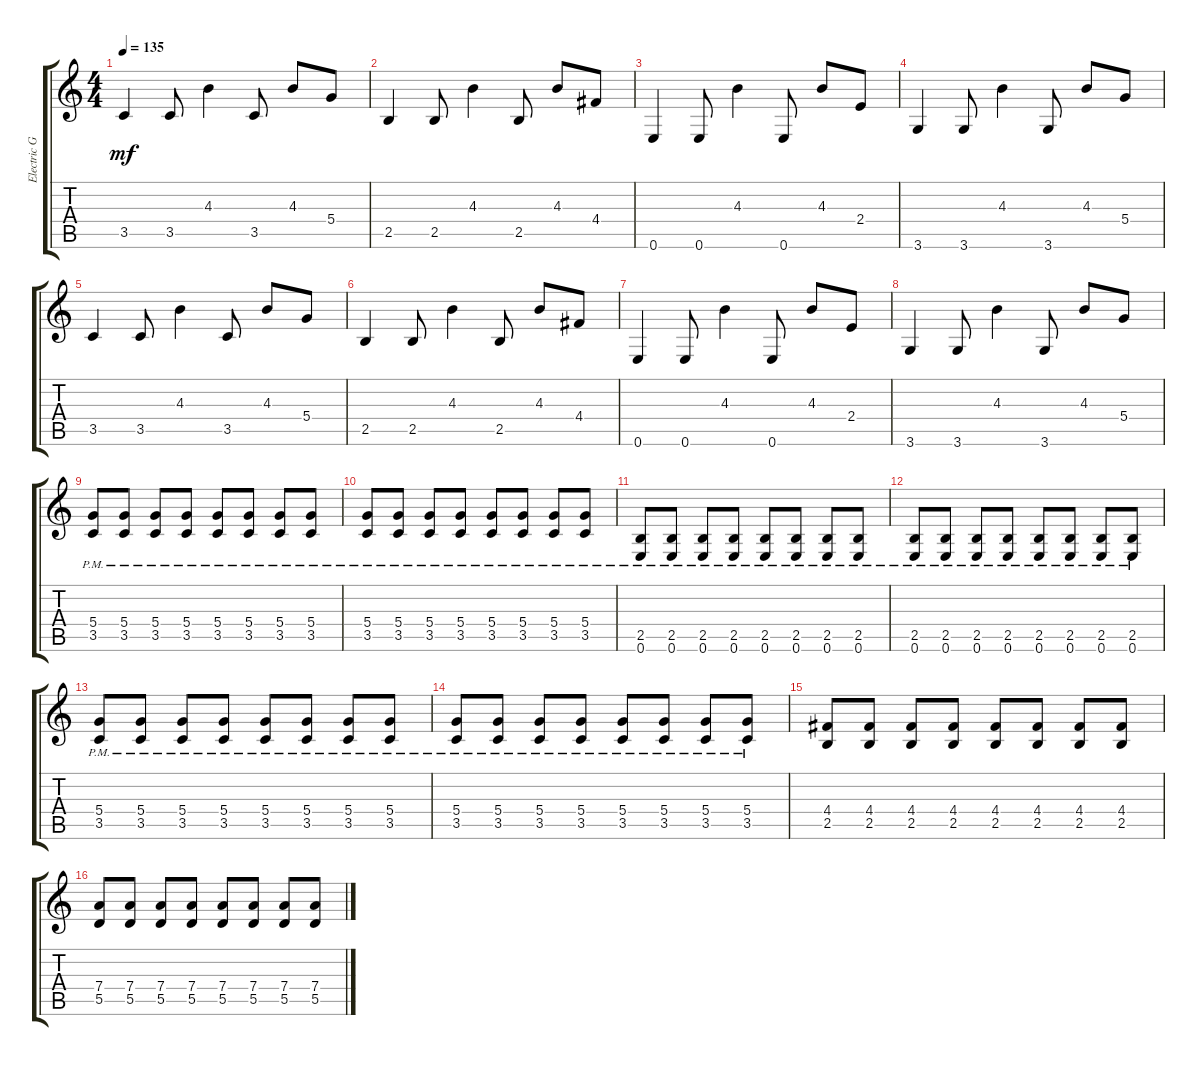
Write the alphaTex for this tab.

\track ("Electric Guitar" "Electric G") {instrument overdrivenguitar}
\staff {score tabs}
\tuning (E4 B3 G3 D3 A2 E2) {hide}
\ts (4 4)
\tempo 135
\clef g2
\ks c
3.5.4{dy mf} 3.5.8 4.3.4 3.5.8 4.3.8 5.4.8 |
2.5.4 2.5.8 4.3.4 2.5.8 4.3.8 4.4.8 |
0.6.4 0.6.8 4.3.4 0.6.8 4.3.8 2.4.8 |
3.6.4 3.6.8 4.3.4 3.6.8 4.3.8 5.4.8 |
3.5.4 3.5.8 4.3.4 3.5.8 4.3.8 5.4.8 |
2.5.4 2.5.8 4.3.4 2.5.8 4.3.8 4.4.8 |
0.6.4 0.6.8 4.3.4 0.6.8 4.3.8 2.4.8 |
3.6.4 3.6.8 4.3.4 3.6.8 4.3.8 5.4.8 |
(5.4{pm} 3.5{pm}).8 (5.4{pm} 3.5{pm}).8 (5.4{pm} 3.5{pm}).8 (5.4{pm} 3.5{pm}).8 (5.4{pm} 3.5{pm}).8 (5.4{pm} 3.5{pm}).8 (5.4{pm} 3.5{pm}).8 (5.4{pm} 3.5{pm}).8 |
(5.4{pm} 3.5{pm}).8 (5.4{pm} 3.5{pm}).8 (5.4{pm} 3.5{pm}).8 (5.4{pm} 3.5{pm}).8 (5.4{pm} 3.5{pm}).8 (5.4{pm} 3.5{pm}).8 (5.4{pm} 3.5{pm}).8 (5.4{pm} 3.5{pm}).8 |
(2.5{pm} 0.6{pm}).8 (2.5{pm} 0.6{pm}).8 (2.5{pm} 0.6{pm}).8 (2.5{pm} 0.6{pm}).8 (2.5{pm} 0.6{pm}).8 (2.5{pm} 0.6{pm}).8 (2.5{pm} 0.6{pm}).8 (2.5{pm} 0.6{pm}).8 |
(2.5{pm} 0.6{pm}).8 (2.5{pm} 0.6{pm}).8 (2.5{pm} 0.6{pm}).8 (2.5{pm} 0.6{pm}).8 (2.5{pm} 0.6{pm}).8 (2.5{pm} 0.6{pm}).8 (2.5{pm} 0.6{pm}).8 (2.5{pm} 0.6{pm}).8 |
(5.4{pm} 3.5{pm}).8 (5.4{pm} 3.5{pm}).8 (5.4{pm} 3.5{pm}).8 (5.4{pm} 3.5{pm}).8 (5.4{pm} 3.5{pm}).8 (5.4{pm} 3.5{pm}).8 (5.4{pm} 3.5{pm}).8 (5.4{pm} 3.5{pm}).8 |
(5.4{pm} 3.5{pm}).8 (5.4{pm} 3.5{pm}).8 (5.4{pm} 3.5{pm}).8 (5.4{pm} 3.5{pm}).8 (5.4{pm} 3.5{pm}).8 (5.4{pm} 3.5{pm}).8 (5.4{pm} 3.5{pm}).8 (5.4{pm} 3.5{pm}).8 |
(4.4 2.5).8 (4.4 2.5).8 (4.4 2.5).8 (4.4 2.5).8 (4.4 2.5).8 (4.4 2.5).8 (4.4 2.5).8 (4.4 2.5).8 |
(7.4 5.5).8 (7.4 5.5).8 (7.4 5.5).8 (7.4 5.5).8 (7.4 5.5).8 (7.4 5.5).8 (7.4 5.5).8 (7.4 5.5).8
